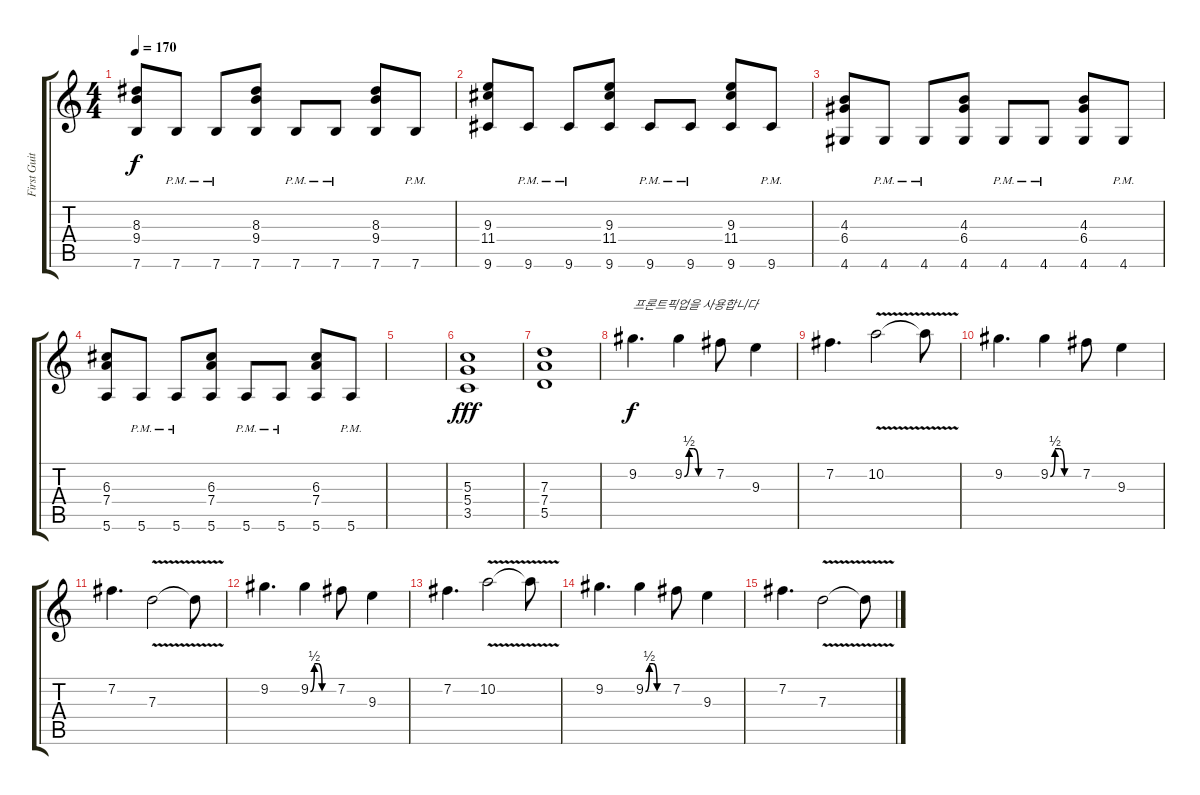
\track ("First Guitar" "First Guit") {instrument distortionguitar}
\staff {score tabs}
\tuning (E4 B3 G3 D3 A2 E2) {hide}
\ts (4 4)
\tempo 170
\clef g2
\ks c
(8.3 9.4 7.6).8{dy f} 7.6{pm}.8 7.6{pm}.8 (8.3 9.4 7.6).8 7.6{pm}.8 7.6{pm}.8 (8.3 9.4 7.6).8 7.6{pm}.8 |
(9.3 11.4 9.6).8 9.6{pm}.8 9.6{pm}.8 (9.3 11.4 9.6).8 9.6{pm}.8 9.6{pm}.8 (9.3 11.4 9.6).8 9.6{pm}.8 |
(4.3 6.4 4.6).8 4.6{pm}.8 4.6{pm}.8 (4.3 6.4 4.6).8 4.6{pm}.8 4.6{pm}.8 (4.3 6.4 4.6).8 4.6{pm}.8 |
(6.3 7.4 5.6).8 5.6{pm}.8 5.6{pm}.8 (6.3 7.4 5.6).8 5.6{pm}.8 5.6{pm}.8 (6.3 7.4 5.6).8 5.6{pm}.8 |
|
(5.3 5.4 3.5).1{dy fff} |
(7.3 7.4 5.5).1 |
9.2.4{d txt "프론트픽업을 사용합니다" dy f} 9.2{be (custom 0 0 10 2 20 2 30 0 60 0)}.4 7.2.8 9.3.4 |
7.2.4{d} 10.2{v}.2 10.2{t}.8 |
9.2.4{d} 9.2{be (custom 0 0 10 2 20 2 30 0 60 0)}.4 7.2.8 9.3.4 |
7.2.4{d} 7.3{v}.2 7.3{t}.8 |
9.2.4{d} 9.2{be (custom 0 0 10 2 20 2 30 0 60 0)}.4 7.2.8 9.3.4 |
7.2.4{d} 10.2{v}.2 10.2{t}.8 |
9.2.4{d} 9.2{be (custom 0 0 10 2 20 2 30 0 60 0)}.4 7.2.8 9.3.4 |
7.2.4{d} 7.3{v}.2 7.3{t}.8
